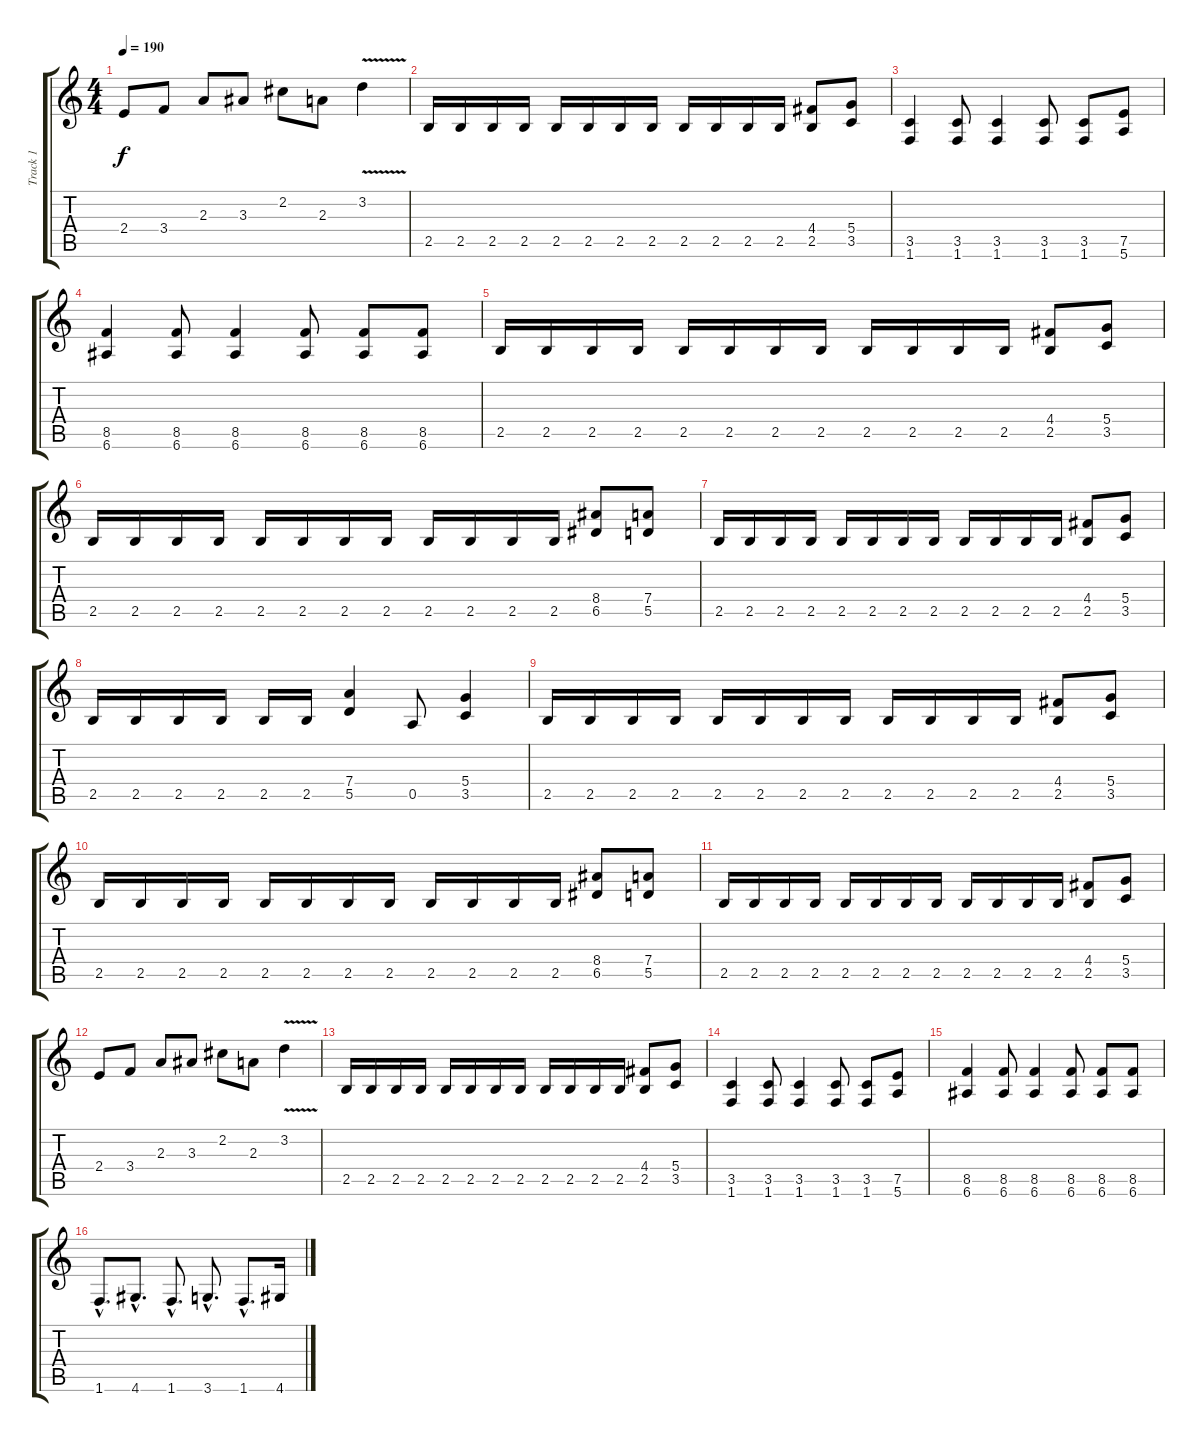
\track ("Track 1" "Track 1") {instrument distortionguitar}
\staff {score tabs}
\tuning (E4 B3 G3 D3 A2 E2) {hide}
\ts (4 4)
\tempo 190
\clef g2
\ks c
2.4.8{dy f} 3.4.8 2.3.8 3.3.8 2.2.8 2.3.8 3.2{v}.4 |
2.5.16 2.5.16 2.5.16 2.5.16 2.5.16 2.5.16 2.5.16 2.5.16 2.5.16 2.5.16 2.5.16 2.5.16 (4.4 2.5).8 (5.4 3.5).8 |
(3.5 1.6).4 (3.5 1.6).8 (3.5 1.6).4 (3.5 1.6).8 (3.5 1.6).8 (7.5 5.6).8 |
(8.5 6.6).4 (8.5 6.6).8 (8.5 6.6).4 (8.5 6.6).8 (8.5 6.6).8 (8.5 6.6).8 |
2.5.16 2.5.16 2.5.16 2.5.16 2.5.16 2.5.16 2.5.16 2.5.16 2.5.16 2.5.16 2.5.16 2.5.16 (4.4 2.5).8 (5.4 3.5).8 |
2.5.16 2.5.16 2.5.16 2.5.16 2.5.16 2.5.16 2.5.16 2.5.16 2.5.16 2.5.16 2.5.16 2.5.16 (8.4 6.5).8 (7.4 5.5).8 |
2.5.16 2.5.16 2.5.16 2.5.16 2.5.16 2.5.16 2.5.16 2.5.16 2.5.16 2.5.16 2.5.16 2.5.16 (4.4 2.5).8 (5.4 3.5).8 |
2.5.16 2.5.16 2.5.16 2.5.16 2.5.16 2.5.16 (7.4 5.5).4 0.5.8 (5.4 3.5).4 |
2.5.16 2.5.16 2.5.16 2.5.16 2.5.16 2.5.16 2.5.16 2.5.16 2.5.16 2.5.16 2.5.16 2.5.16 (4.4 2.5).8 (5.4 3.5).8 |
2.5.16 2.5.16 2.5.16 2.5.16 2.5.16 2.5.16 2.5.16 2.5.16 2.5.16 2.5.16 2.5.16 2.5.16 (8.4 6.5).8 (7.4 5.5).8 |
2.5.16 2.5.16 2.5.16 2.5.16 2.5.16 2.5.16 2.5.16 2.5.16 2.5.16 2.5.16 2.5.16 2.5.16 (4.4 2.5).8 (5.4 3.5).8 |
2.4.8 3.4.8 2.3.8 3.3.8 2.2.8 2.3.8 3.2{v}.4 |
2.5.16 2.5.16 2.5.16 2.5.16 2.5.16 2.5.16 2.5.16 2.5.16 2.5.16 2.5.16 2.5.16 2.5.16 (4.4 2.5).8 (5.4 3.5).8 |
(3.5 1.6).4 (3.5 1.6).8 (3.5 1.6).4 (3.5 1.6).8 (3.5 1.6).8 (7.5 5.6).8 |
(8.5 6.6).4 (8.5 6.6).8 (8.5 6.6).4 (8.5 6.6).8 (8.5 6.6).8 (8.5 6.6).8 |
1.6{hac}.8{d} 4.6{hac}.8{d} 1.6{hac}.8{d} 3.6{hac}.8{d} 1.6{hac}.8{d} 4.6.16
